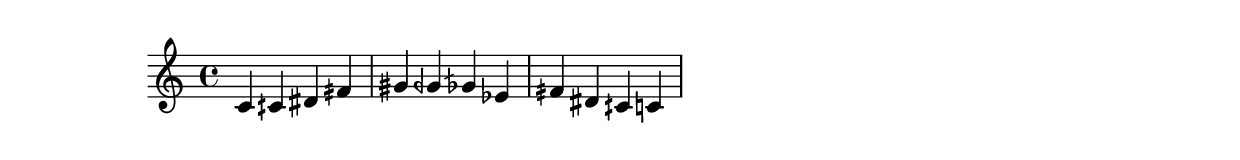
% Do not edit this file; it is automatically
% generated from Documentation/snippets/new
% This file is in the public domain.
%% Note: this file works from version 2.13.0
\version "2.13.10"

\header {
%% Translation of GIT committish: 5cab62e8738ff02eead438042743116391f306f5
  texidoces = "
El «Makam» es un tipo de melodía de Turquía que
utiliza alteraciones microtonales de 1/9 de tono.  Consulte el
archivo de inicio @code{makam.ly} (véase el 'Manual de
aprendizaje @version{}, 4.6.3 Otras fuentes de información' para
averiguar la situación de este archivo) para ver detalles de los
nombres de las notas y las alteraciones.

"
  doctitlees = "Ejemplo de «Makam»"



%% Translation of GIT committish: d96023d8792c8af202c7cb8508010c0d3648899d
  texidocde = "
Makam ist eine türkische Melodie, in der 1/9-Tonabstände
eingesetzt werden.  Sehen Sie sich die Initialisierungsdatei
@code{makam.ly} für weiter Information zu Tonhöhenbezeichnungen
und Alterationen an (siehe
Handbuch zum Lernen @version{}, 4.6.3 Weitere Information zu
Hinweisen, wo diese Datei gespeichert ist)."

  doctitlede = "Makam-Beispiel"

%% Translation of GIT committish: 59968a089729d7400f8ece38d5bc98dbb3656a2b
  texidocfr = "
Le «makam» est une forme de mélodie turque qui utilise des altérations
d'un neuvième de ton.  Consultez le fichier d'initialisation
@code{makam.ly} pour plus de détails sur les hauteurs et altérations
utilisées (voir le chapitre 4.6.3 - Autres sources d'information du
manuel d'initiation pour le localiser).

"
  doctitlefr = "Exemple de musique « Makam »"

  lsrtags = "pitches, world-music"
  texidoc = "
Makam is a type of melody from Turkey using 1/9th-tone microtonal
alterations.  Consult the initialization file @samp{ly/makam.ly} for
details of pitch names and alterations.

"
  doctitle = "Makam example"
} % begin verbatim


% Initialize makam settings
\include "makam.ly"

\relative c' {
  \set Staff.keySignature = #`((6 . ,(- KOMA)) (3 . ,BAKIYE))
  c4 cc db fk
  gbm4 gfc gfb efk
  fk4 db cc c
}
